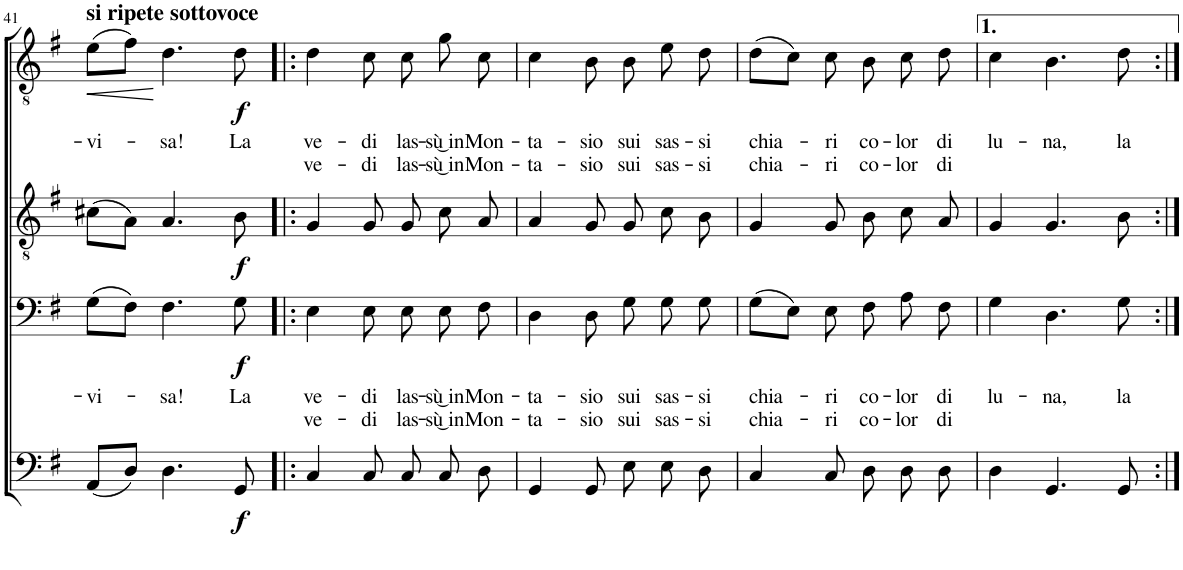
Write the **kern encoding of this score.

**kern	**dynam	**kern	**text	**text	**dynam	**kern	**dynam	**kern	**text	**text	**dynam
*part4	*part4	*part3	*part3	*part3	*part3	*part2	*part2	*part1	*part1	*part1	*part1
*staff4	*staff4	*staff3	*staff3	*staff3	*staff3	*staff2	*staff2	*staff1	*staff1	*staff1	*staff1
*I"Bas	*	*I"Bar	*	*	*	*I"T2	*	*I"T1	*	*	*
!!LO:PB:g=z
*clefF4	*	*clefF4	*	*	*	*clefGv2	*	*clefGv2	*	*	*
*k[f#]	*	*k[f#]	*	*	*	*k[f#]	*	*k[f#]	*	*	*
*M3/4	*	*M3/4	*	*	*	*M3/4	*	*M3/4	*	*	*
=41	=41	=41	=41	=41	=41	=41	=41	=41	=41	=41	=41
!	!	!	!	!	!	!	!	!LO:TX:a:B:t=si ripete sottovoce	!	!	!
!	!	!	!LO:LY:b	!	!	!	!	!	!LO:LY:b	!	!LO:HP:b
(8AA/L	.	(8G\L	-vi-	.	.	(8c#X\L	.	(8e\L	-vi-	.	<
8D/J)	.	8F#\J)	.	.	.	8A\J)	.	8f#\J)	.	.	.
!	!	!	!LO:LY:b	!	!	!	!	!	!LO:LY:b	!	!
4.D\	.	4.F#\	-sa!	.	.	4.A/	.	4.d\	-sa!	.	.
!	!LO:DY:b	!	!LO:LY:b	!	!LO:DY:b	!	!LO:DY:b	!	!LO:LY:b	!	!LO:DY:b
8GG/	f	8G\	La	.	f	8B\	f	8d\	La	.	f
.	.	.	.	.	.	.	.	.	.	.	[
=42!|:	=42!|:	=42!|:	=42!|:	=42!|:	=42!|:	=42!|:	=42!|:	=42!|:	=42!|:	=42!|:	=42!|:
!	!	!	!LO:LY:b	!LO:LY:b	!	!	!	!	!LO:LY:b	!LO:LY:b	!
4C/	.	4E\	ve-	ve-	.	4G/	.	4d\	ve-	ve-	.
!	!	!	!LO:LY:b	!LO:LY:b	!	!	!	!	!LO:LY:b	!LO:LY:b	!
8C/	.	8E\	-di	-di	.	8G/	.	8c\	-di	-di	.
!	!	!	!LO:LY:b	!LO:LY:b	!	!	!	!	!LO:LY:b	!LO:LY:b	!
8C/	.	8E\	las-	las-	.	8G/	.	8c\	las-	las-	.
!	!	!	!LO:LY:b	!LO:LY:b	!	!	!	!	!LO:LY:b	!LO:LY:b	!
8C/	.	8E\	-sù͜ in	-sù͜ in	.	8c\	.	8g\	-sù͜ in	-sù͜ in	.
!	!	!	!LO:LY:b	!LO:LY:b	!	!	!	!	!LO:LY:b	!LO:LY:b	!
8D\	.	8F#\	Mon-	Mon-	.	8A/	.	8c\	Mon-	Mon-	.
=43	=43	=43	=43	=43	=43	=43	=43	=43	=43	=43	=43
!	!	!	!LO:LY:b	!LO:LY:b	!	!	!	!	!LO:LY:b	!LO:LY:b	!
4GG/	.	4D\	-ta-	-ta-	.	4A/	.	4c\	-ta-	-ta-	.
!	!	!	!LO:LY:b	!LO:LY:b	!	!	!	!	!LO:LY:b	!LO:LY:b	!
8GG/	.	8D\	-sio	-sio	.	8G/	.	8B\	-sio	-sio	.
!	!	!	!LO:LY:b	!LO:LY:b	!	!	!	!	!LO:LY:b	!LO:LY:b	!
8E\	.	8G\	sui	sui	.	8G/	.	8B\	sui	sui	.
!	!	!	!LO:LY:b	!LO:LY:b	!	!	!	!	!LO:LY:b	!LO:LY:b	!
8E\	.	8G\	sas-	sas-	.	8c\	.	8e\	sas-	sas-	.
!	!	!	!LO:LY:b	!LO:LY:b	!	!	!	!	!LO:LY:b	!LO:LY:b	!
8D\	.	8G\	-si	-si	.	8B\	.	8d\	-si	-si	.
=44	=44	=44	=44	=44	=44	=44	=44	=44	=44	=44	=44
!	!	!	!LO:LY:b	!LO:LY:b	!	!	!	!	!LO:LY:b	!LO:LY:b	!
4C/	.	(8G\L	chia-	chia-	.	4G/	.	(8d\L	chia-	chia-	.
.	.	8E\J)	.	.	.	.	.	8c\J)	.	.	.
!	!	!	!LO:LY:b	!LO:LY:b	!	!	!	!	!LO:LY:b	!LO:LY:b	!
8C/	.	8E\	-ri	-ri	.	8G/	.	8c\	-ri	-ri	.
!	!	!	!LO:LY:b	!LO:LY:b	!	!	!	!	!LO:LY:b	!LO:LY:b	!
8D\	.	8F#\	co-	co-	.	8B\	.	8B\	co-	co-	.
!	!	!	!LO:LY:b	!LO:LY:b	!	!	!	!	!LO:LY:b	!LO:LY:b	!
8D\	.	8A\	-lor	-lor	.	8c\	.	8c\	-lor	-lor	.
!	!	!	!LO:LY:b	!LO:LY:b	!	!	!	!	!LO:LY:b	!LO:LY:b	!
8D\	.	8F#\	di	di	.	8A/	.	8d\	di	di	.
=45	=45	=45	=45	=45	=45	=45	=45	=45	=45	=45	=45
!	!	!	!LO:LY:b	!	!	!	!	!	!LO:LY:b	!	!
4D\	.	4G\	lu-	.	.	4G/	.	4c\	lu-	.	.
!	!	!	!LO:LY:b	!	!	!	!	!	!LO:LY:b	!	!
4.GG/	.	4.D\	-na,	.	.	4.G/	.	4.B\	-na,	.	.
!	!	!	!LO:LY:b	!	!	!	!	!	!LO:LY:b	!	!
8GG/	.	8G\	la	.	.	8B\	.	8d\	la	.	.
=:|!	=:|!	=:|!	=:|!	=:|!	=:|!	=:|!	=:|!	=:|!	=:|!	=:|!	=:|!
*-	*-	*-	*-	*-	*-	*-	*-	*-	*-	*-	*-
